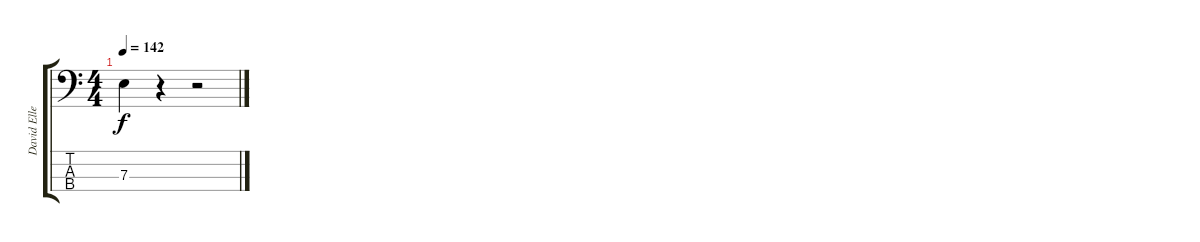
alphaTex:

\track ("David Ellefson (Bass)" "David Elle") {instrument electricbasspick}
\staff {score tabs}
\tuning (G2 D2 A1 E1) {hide}
\ts (4 4)
\tempo 142
\clef f4
\ks c
7.3.4{dy f} r.4 r.2
